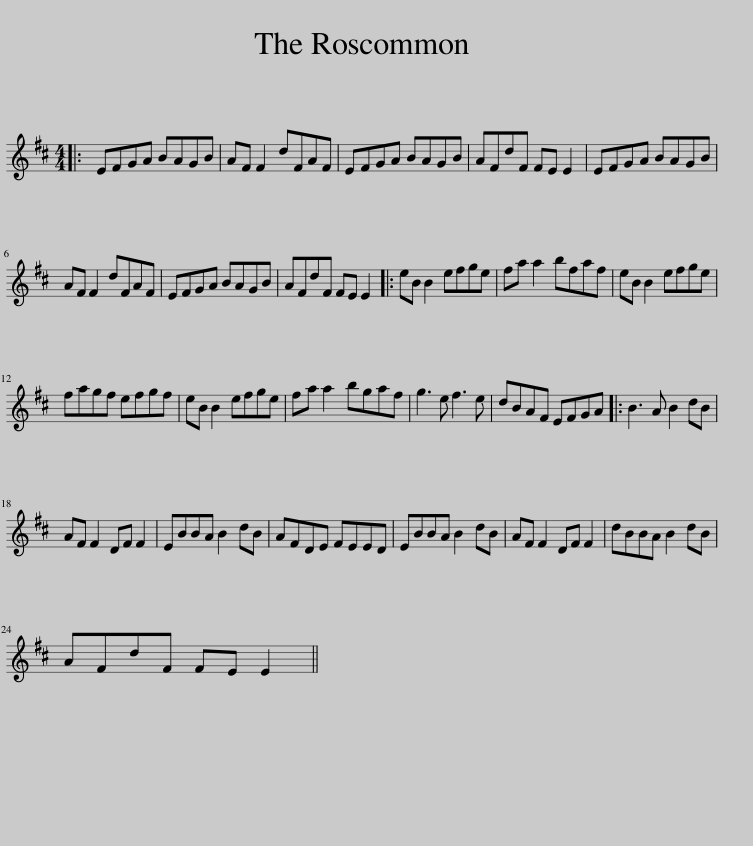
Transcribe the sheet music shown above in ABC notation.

X:1
L:1/8
M:4/4
I:linebreak $
K:D
V:1 treble
V:1
|: EFGA BAGB | AF F2 dFAF | EFGA BAGB | AFdF FE E2 | EFGA BAGB |$ %5
 AF F2 dFAF | EFGA BAGB | AFdF FE E2 |: eB B2 efge | fa a2 bfaf | %10
 eB B2 efge |$ fagf efgf | eB B2 efge | fa a2 bgaf | g3 e f3 e | %15
 dBAF EFGA |: B3 A B2 dB |$ AF F2 DF F2 | EBBA B2 dB | AFDE FEED | %20
 EBBA B2 dB | AF F2 DF F2 | dBBA B2 dB |$ AFdF FE E2 || %24
